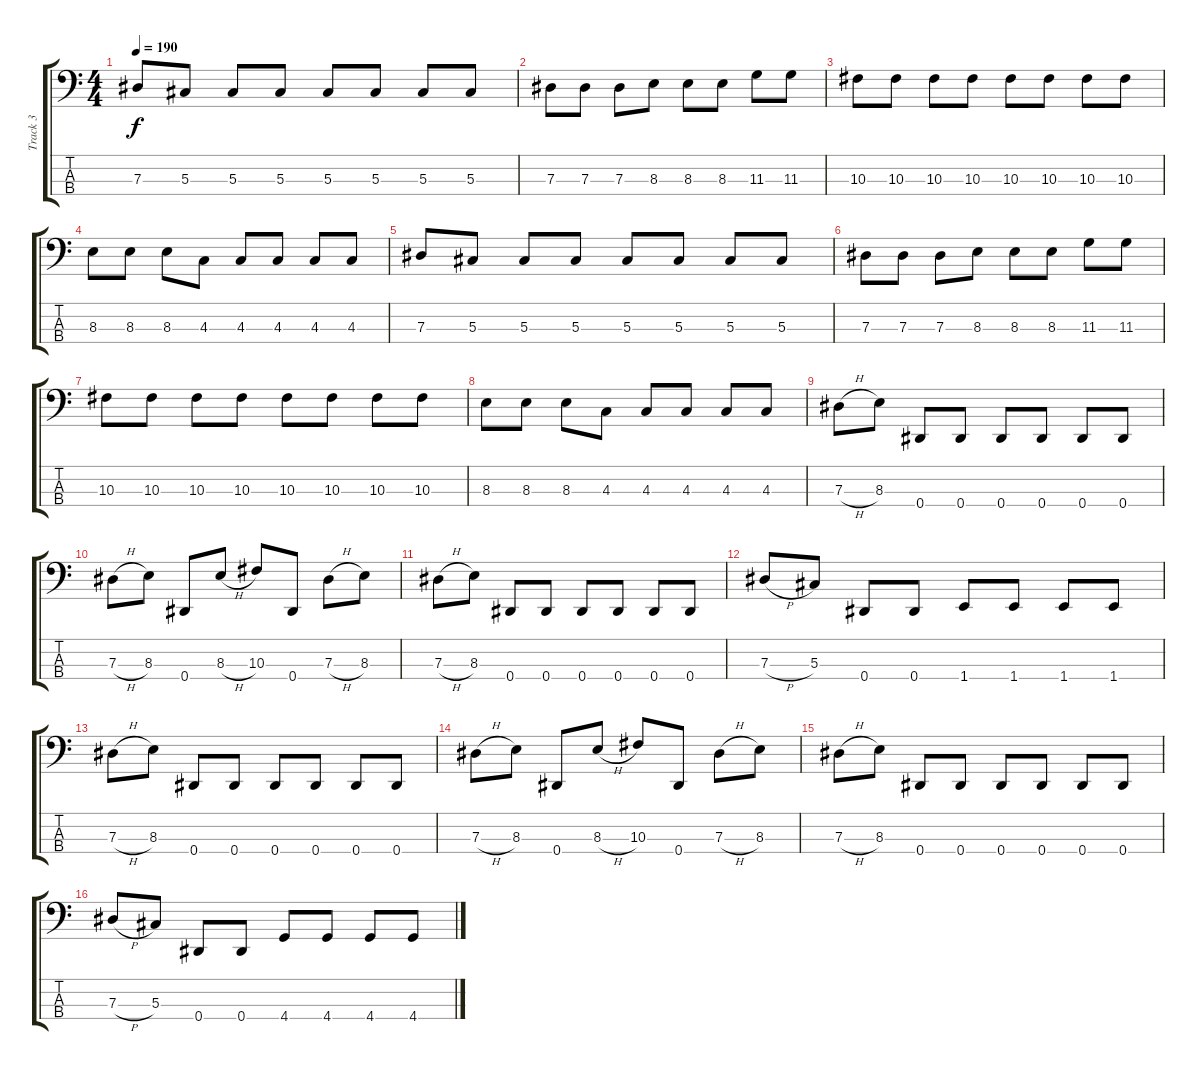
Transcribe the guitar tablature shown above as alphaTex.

\track ("Track 3" "Track 3") {instrument electricbassfinger}
\staff {score tabs}
\tuning (Gb2 Db2 Ab1 Eb1) {hide}
\ts (4 4)
\tempo 190
\clef f4
\ks c
7.3.8{dy f} 5.3.8 5.3.8 5.3.8 5.3.8 5.3.8 5.3.8 5.3.8 |
7.3.8 7.3.8 7.3.8 8.3.8 8.3.8 8.3.8 11.3.8 11.3.8 |
10.3.8 10.3.8 10.3.8 10.3.8 10.3.8 10.3.8 10.3.8 10.3.8 |
8.3.8 8.3.8 8.3.8 4.3.8 4.3.8 4.3.8 4.3.8 4.3.8 |
7.3.8 5.3.8 5.3.8 5.3.8 5.3.8 5.3.8 5.3.8 5.3.8 |
7.3.8 7.3.8 7.3.8 8.3.8 8.3.8 8.3.8 11.3.8 11.3.8 |
10.3.8 10.3.8 10.3.8 10.3.8 10.3.8 10.3.8 10.3.8 10.3.8 |
8.3.8 8.3.8 8.3.8 4.3.8 4.3.8 4.3.8 4.3.8 4.3.8 |
7.3{h}.8 8.3.8 0.4.8 0.4.8 0.4.8 0.4.8 0.4.8 0.4.8 |
7.3{h}.8 8.3.8 0.4.8 8.3{h}.8 10.3.8 0.4.8 7.3{h}.8 8.3.8 |
7.3{h}.8 8.3.8 0.4.8 0.4.8 0.4.8 0.4.8 0.4.8 0.4.8 |
7.3{h}.8 5.3.8 0.4.8 0.4.8 1.4.8 1.4.8 1.4.8 1.4.8 |
7.3{h}.8 8.3.8 0.4.8 0.4.8 0.4.8 0.4.8 0.4.8 0.4.8 |
7.3{h}.8 8.3.8 0.4.8 8.3{h}.8 10.3.8 0.4.8 7.3{h}.8 8.3.8 |
7.3{h}.8 8.3.8 0.4.8 0.4.8 0.4.8 0.4.8 0.4.8 0.4.8 |
7.3{h}.8 5.3.8 0.4.8 0.4.8 4.4.8 4.4.8 4.4.8 4.4.8
